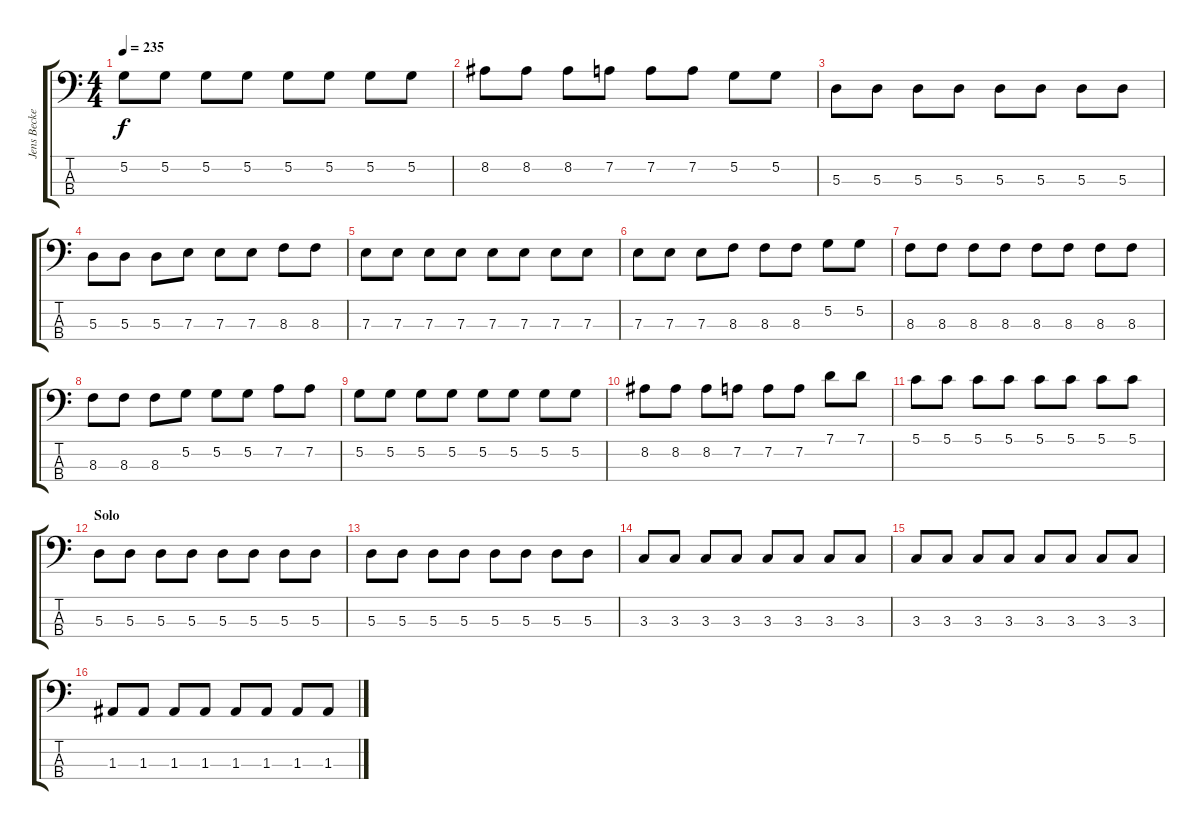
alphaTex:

\track ("Jens Becker" "Jens Becke") {instrument electricbasspick}
\staff {score tabs}
\tuning (G2 D2 A1 E1) {hide}
\ts (4 4)
\tempo 235
\clef f4
\ks c
5.2.8{dy f} 5.2.8 5.2.8 5.2.8 5.2.8 5.2.8 5.2.8 5.2.8 |
8.2.8 8.2.8 8.2.8 7.2.8 7.2.8 7.2.8 5.2.8 5.2.8 |
5.3.8 5.3.8 5.3.8 5.3.8 5.3.8 5.3.8 5.3.8 5.3.8 |
5.3.8 5.3.8 5.3.8 7.3.8 7.3.8 7.3.8 8.3.8 8.3.8 |
7.3.8 7.3.8 7.3.8 7.3.8 7.3.8 7.3.8 7.3.8 7.3.8 |
7.3.8 7.3.8 7.3.8 8.3.8 8.3.8 8.3.8 5.2.8 5.2.8 |
8.3.8 8.3.8 8.3.8 8.3.8 8.3.8 8.3.8 8.3.8 8.3.8 |
8.3.8 8.3.8 8.3.8 5.2.8 5.2.8 5.2.8 7.2.8 7.2.8 |
5.2.8 5.2.8 5.2.8 5.2.8 5.2.8 5.2.8 5.2.8 5.2.8 |
8.2.8 8.2.8 8.2.8 7.2.8 7.2.8 7.2.8 7.1.8 7.1.8 |
5.1.8 5.1.8 5.1.8 5.1.8 5.1.8 5.1.8 5.1.8 5.1.8 |
\section ("" "Solo")
5.3.8 5.3.8 5.3.8 5.3.8 5.3.8 5.3.8 5.3.8 5.3.8 |
5.3.8 5.3.8 5.3.8 5.3.8 5.3.8 5.3.8 5.3.8 5.3.8 |
3.3.8 3.3.8 3.3.8 3.3.8 3.3.8 3.3.8 3.3.8 3.3.8 |
3.3.8 3.3.8 3.3.8 3.3.8 3.3.8 3.3.8 3.3.8 3.3.8 |
1.3.8 1.3.8 1.3.8 1.3.8 1.3.8 1.3.8 1.3.8 1.3.8
